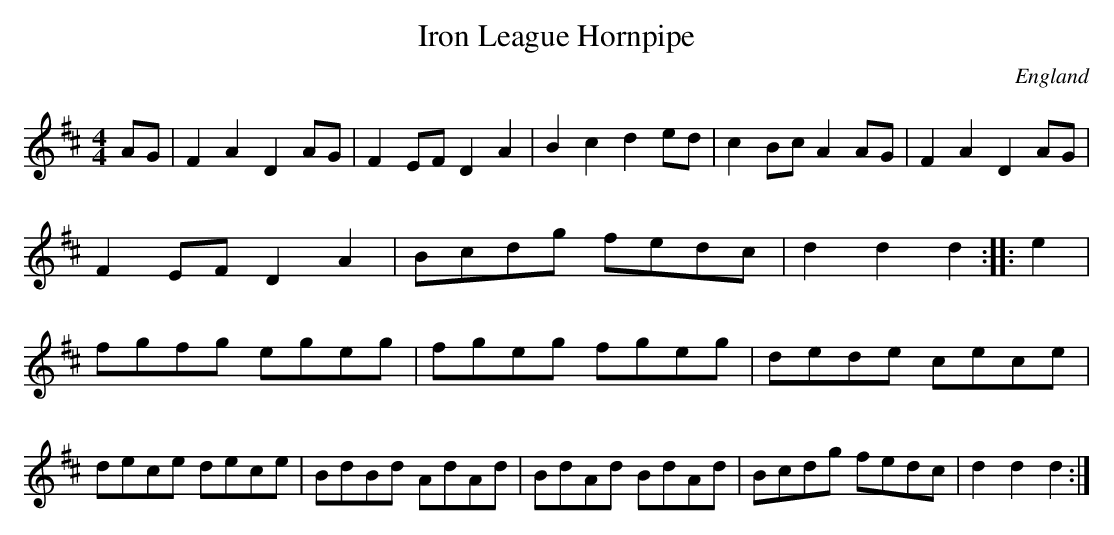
X:1
T:Iron League Hornpipe
O:England
M:4/4
K:D
AG |\
F2A2 D2AG | F2EF D2A2 | B2c2d2ed | c2Bc A2AG |\
F2A2 D2AG | F2EF D2A2 | Bcdg fedc | d2d2 d2 ::\
e2|\
fgfg egeg | fgeg fgeg | dede cece | dece dece |\
BdBd AdAd | BdAd BdAd | Bcdg fedc | d2d2 d2 :|**
